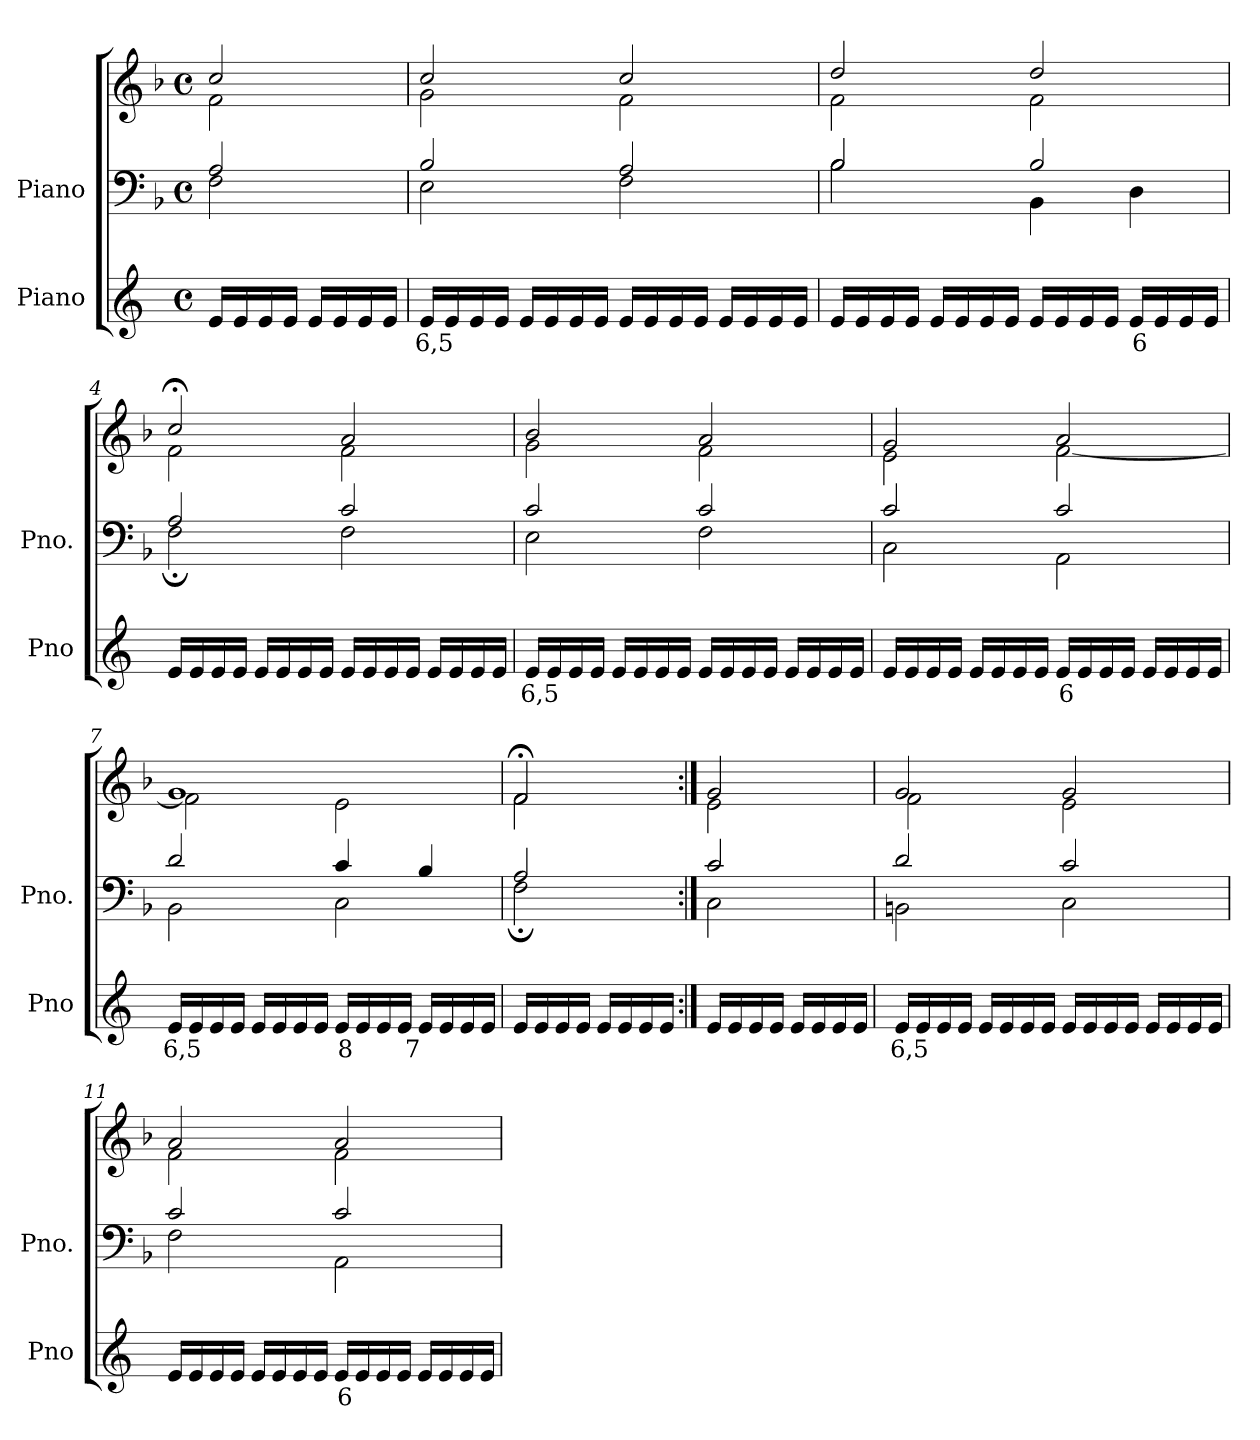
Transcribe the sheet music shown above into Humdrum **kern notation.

**kern	**text	**kern	**kern
*part2	*part2	*part1	*part1
*staff3	*staff3	*staff2	*staff1
*I"Piano	*	*I"Piano	*
*I'Pno	*	*I'Pno.	*
*clefG2	*	*clefF4	*clefG2
*k[]	*	*k[b-]	*k[b-]
*M4/4	*	*M4/4	*M4/4
*met(c)	*	*met(c)	*met(c)
=1	=1	=1	=1
*	*	*^	*^
16e/LL	.	2A/	2F\	2cc/	2f\
16e/	.	.	.	.	.
16e/	.	.	.	.	.
16e/JJ	.	.	.	.	.
16e/LL	.	.	.	.	.
16e/	.	.	.	.	.
16e/	.	.	.	.	.
16e/JJ	.	.	.	.	.
=2	=2	=2	=2	=2	=2
!	!LO:LY:b	!	!	!	!
16e/LL	6,5	2B-/	2E\	2cc/	2g\
16e/	.	.	.	.	.
16e/	.	.	.	.	.
16e/JJ	.	.	.	.	.
16e/LL	.	.	.	.	.
16e/	.	.	.	.	.
16e/	.	.	.	.	.
16e/JJ	.	.	.	.	.
16e/LL	.	2A/	2F\	2cc/	2f\
16e/	.	.	.	.	.
16e/	.	.	.	.	.
16e/JJ	.	.	.	.	.
16e/LL	.	.	.	.	.
16e/	.	.	.	.	.
16e/	.	.	.	.	.
16e/JJ	.	.	.	.	.
=3	=3	=3	=3	=3	=3
16e/LL	.	2B-/	2B-\	2dd/	2f\
16e/	.	.	.	.	.
16e/	.	.	.	.	.
16e/JJ	.	.	.	.	.
16e/LL	.	.	.	.	.
16e/	.	.	.	.	.
16e/	.	.	.	.	.
16e/JJ	.	.	.	.	.
16e/LL	.	2B-/	4BB-\	2dd/	2f\
16e/	.	.	.	.	.
16e/	.	.	.	.	.
16e/JJ	.	.	.	.	.
!	!LO:LY:b	!	!	!	!
16e/LL	6	.	4D\	.	.
16e/	.	.	.	.	.
16e/	.	.	.	.	.
16e/JJ	.	.	.	.	.
=4	=4	=4	=4	=4	=4
16e/LL	.	2A/	2F;\	2cc;</	2f\
16e/	.	.	.	.	.
16e/	.	.	.	.	.
16e/JJ	.	.	.	.	.
16e/LL	.	.	.	.	.
16e/	.	.	.	.	.
16e/	.	.	.	.	.
16e/JJ	.	.	.	.	.
16e/LL	.	2c/	2F\	2a/	2f\
16e/	.	.	.	.	.
16e/	.	.	.	.	.
16e/JJ	.	.	.	.	.
16e/LL	.	.	.	.	.
16e/	.	.	.	.	.
16e/	.	.	.	.	.
16e/JJ	.	.	.	.	.
=5	=5	=5	=5	=5	=5
!	!LO:LY:b	!	!	!	!
16e/LL	6,5	2c/	2E\	2b-/	2g\
16e/	.	.	.	.	.
16e/	.	.	.	.	.
16e/JJ	.	.	.	.	.
16e/LL	.	.	.	.	.
16e/	.	.	.	.	.
16e/	.	.	.	.	.
16e/JJ	.	.	.	.	.
16e/LL	.	2c/	2F\	2a/	2f\
16e/	.	.	.	.	.
16e/	.	.	.	.	.
16e/JJ	.	.	.	.	.
16e/LL	.	.	.	.	.
16e/	.	.	.	.	.
16e/	.	.	.	.	.
16e/JJ	.	.	.	.	.
=6	=6	=6	=6	=6	=6
16e/LL	.	2c/	2C\	2g/	2e\
16e/	.	.	.	.	.
16e/	.	.	.	.	.
16e/JJ	.	.	.	.	.
16e/LL	.	.	.	.	.
16e/	.	.	.	.	.
16e/	.	.	.	.	.
16e/JJ	.	.	.	.	.
!	!LO:LY:b	!	!	!	!
16e/LL	6	2c/	2AA\	2a/	[2f\
16e/	.	.	.	.	.
16e/	.	.	.	.	.
16e/JJ	.	.	.	.	.
16e/LL	.	.	.	.	.
16e/	.	.	.	.	.
16e/	.	.	.	.	.
16e/JJ	.	.	.	.	.
=7	=7	=7	=7	=7	=7
!	!LO:LY:b	!	!	!	!
16e/LL	6,5	2d/	2BB-\	1g	2f\]
16e/	.	.	.	.	.
16e/	.	.	.	.	.
16e/JJ	.	.	.	.	.
16e/LL	.	.	.	.	.
16e/	.	.	.	.	.
16e/	.	.	.	.	.
16e/JJ	.	.	.	.	.
!	!LO:LY:b	!	!	!	!
16e/LL	8	4c/	2C\	.	2e\
16e/	.	.	.	.	.
16e/	.	.	.	.	.
16e/JJ	.	.	.	.	.
!	!LO:LY:b	!	!	!	!
16e/LL	7	4B-/	.	.	.
16e/	.	.	.	.	.
16e/	.	.	.	.	.
16e/JJ	.	.	.	.	.
=8	=8	=8	=8	=8	=8
16e/LL	.	2A/	2F;\	2f;</	2f\
16e/	.	.	.	.	.
16e/	.	.	.	.	.
16e/JJ	.	.	.	.	.
16e/LL	.	.	.	.	.
16e/	.	.	.	.	.
16e/	.	.	.	.	.
16e/JJ	.	.	.	.	.
=9:|!	=9:|!	=9:|!	=9:|!	=9:|!	=9:|!
16e/LL	.	2c/	2C\	2g/	2e\
16e/	.	.	.	.	.
16e/	.	.	.	.	.
16e/JJ	.	.	.	.	.
16e/LL	.	.	.	.	.
16e/	.	.	.	.	.
16e/	.	.	.	.	.
16e/JJ	.	.	.	.	.
=10	=10	=10	=10	=10	=10
!	!LO:LY:b	!	!	!	!
16e/LL	6,5	2d/	2BBn\	2g/	2f\
16e/	.	.	.	.	.
16e/	.	.	.	.	.
16e/JJ	.	.	.	.	.
16e/LL	.	.	.	.	.
16e/	.	.	.	.	.
16e/	.	.	.	.	.
16e/JJ	.	.	.	.	.
16e/LL	.	2c/	2C\	2g/	2e\
16e/	.	.	.	.	.
16e/	.	.	.	.	.
16e/JJ	.	.	.	.	.
16e/LL	.	.	.	.	.
16e/	.	.	.	.	.
16e/	.	.	.	.	.
16e/JJ	.	.	.	.	.
=11	=11	=11	=11	=11	=11
16e/LL	.	2c/	2F\	2a/	2f\
16e/	.	.	.	.	.
16e/	.	.	.	.	.
16e/JJ	.	.	.	.	.
16e/LL	.	.	.	.	.
16e/	.	.	.	.	.
16e/	.	.	.	.	.
16e/JJ	.	.	.	.	.
!	!LO:LY:b	!	!	!	!
16e/LL	6	2c/	2AA\	2a/	2f\
16e/	.	.	.	.	.
16e/	.	.	.	.	.
16e/JJ	.	.	.	.	.
16e/LL	.	.	.	.	.
16e/	.	.	.	.	.
16e/	.	.	.	.	.
16e/JJ	.	.	.	.	.
*	*	*v	*v	*	*
*	*	*	*v	*v
=	=	=	=
*-	*-	*-	*-
